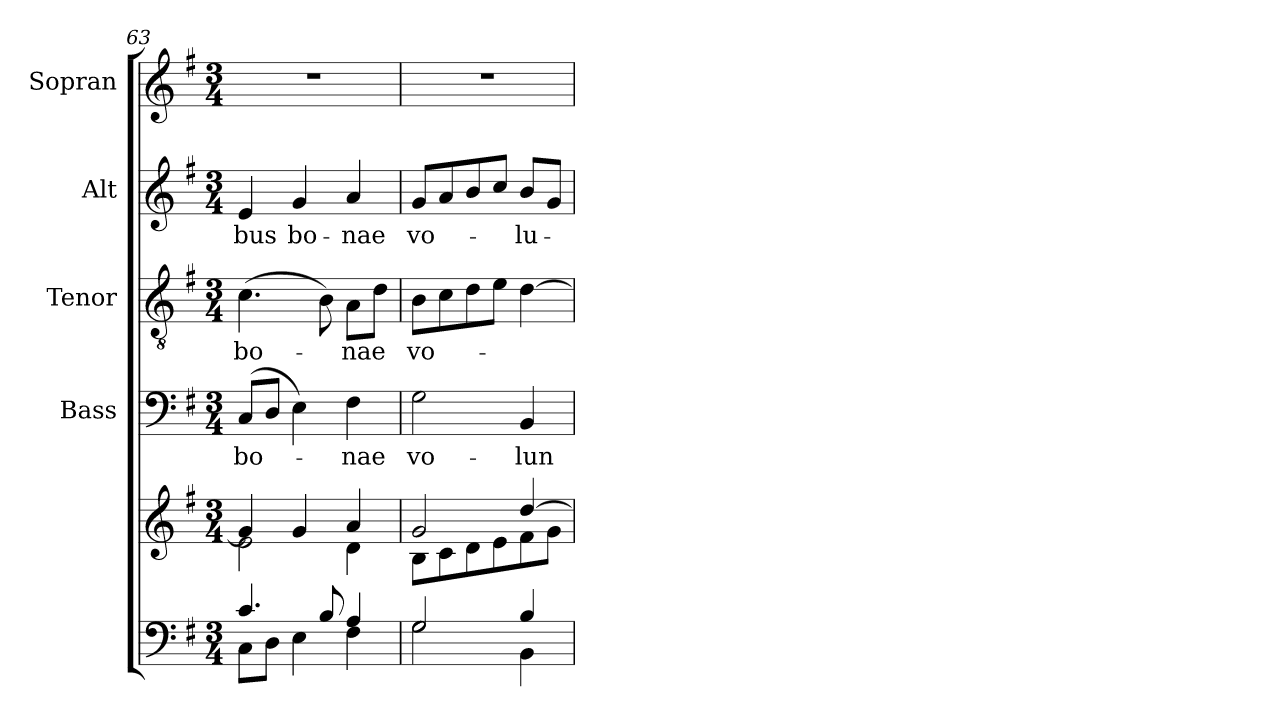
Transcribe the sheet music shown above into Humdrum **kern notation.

**kern	**kern	**kern	**text	**kern	**text	**kern	**text	**kern
*part5	*part5	*part4	*part4	*part3	*part3	*part2	*part2	*part1
*staff6	*staff5	*staff4	*staff4	*staff3	*staff3	*staff2	*staff2	*staff1
*	*	*I"Bass	*	*I"Tenor	*	*I"Alt	*	*I"Sopran
*	*	*I'B.	*	*I'T.	*	*I'A.	*	*I'S.
*clefF4	*clefG2	*clefF4	*	*clefGv2	*	*clefG2	*	*clefG2
*k[f#]	*k[f#]	*k[f#]	*	*k[f#]	*	*k[f#]	*	*k[f#]
*G:	*G:	*G:	*	*G:	*	*G:	*	*G:
*M3/4	*M3/4	*M3/4	*	*M3/4	*	*M3/4	*	*M3/4
=63	=63	=63	=63	=63	=63	=63	=63	=63
*^	*^	*	*	*	*	*	*	*
!	!	!	!	!	!LO:LY:b	!	!LO:LY:b	!	!LO:LY:b	!
4.c/	8C\L	4g/]	2e\	(>8C/L	bo-	(>4.c\	bo-	4e/	-bus	2.r
.	8D\J	.	.	8D/J	.	.	.	.	.	.
!	!	!	!	!	!	!	!	!	!LO:LY:b	!
.	4E\	4g/	.	4E\)	.	.	.	4g/	bo-	.
8B/	.	.	.	.	.	8B\)	.	.	.	.
!	!	!	!	!	!LO:LY:b	!	!LO:LY:b	!	!LO:LY:b	!
4A/	4F#\	4a/	4d\	4F#\	-nae	8A\L	-nae	4a/	-nae	.
.	.	.	.	.	.	8d\J	.	.	.	.
=64	=64	=64	=64	=64	=64	=64	=64	=64	=64	=64
!	!	!	!	!	!LO:LY:b	!	!LO:LY:b	!	!LO:LY:b	!
2G/	2G\	2g/	8B\L	2G\	vo-	8B\L	vo-	8g/L	vo-	2.r
.	.	.	8c\	.	.	8c\	.	8a/	.	.
.	.	.	8d\	.	.	8d\	.	8b/	.	.
.	.	.	8e\	.	.	8e\J	.	8cc/J	.	.
!	!	!	!	!	!LO:LY:b	!	!	!	!LO:LY:b	!
4B/	4BB\	[>4dd/	8f#\	4BB/	-lun-	[4d\	.	8b/L	-lu-	.
.	.	.	8g\J	.	.	.	.	8g/J	.	.
*v	*v	*	*	*	*	*	*	*	*	*
*	*v	*v	*	*	*	*	*	*	*
=	=	=	=	=	=	=	=	=
*-	*-	*-	*-	*-	*-	*-	*-	*-
